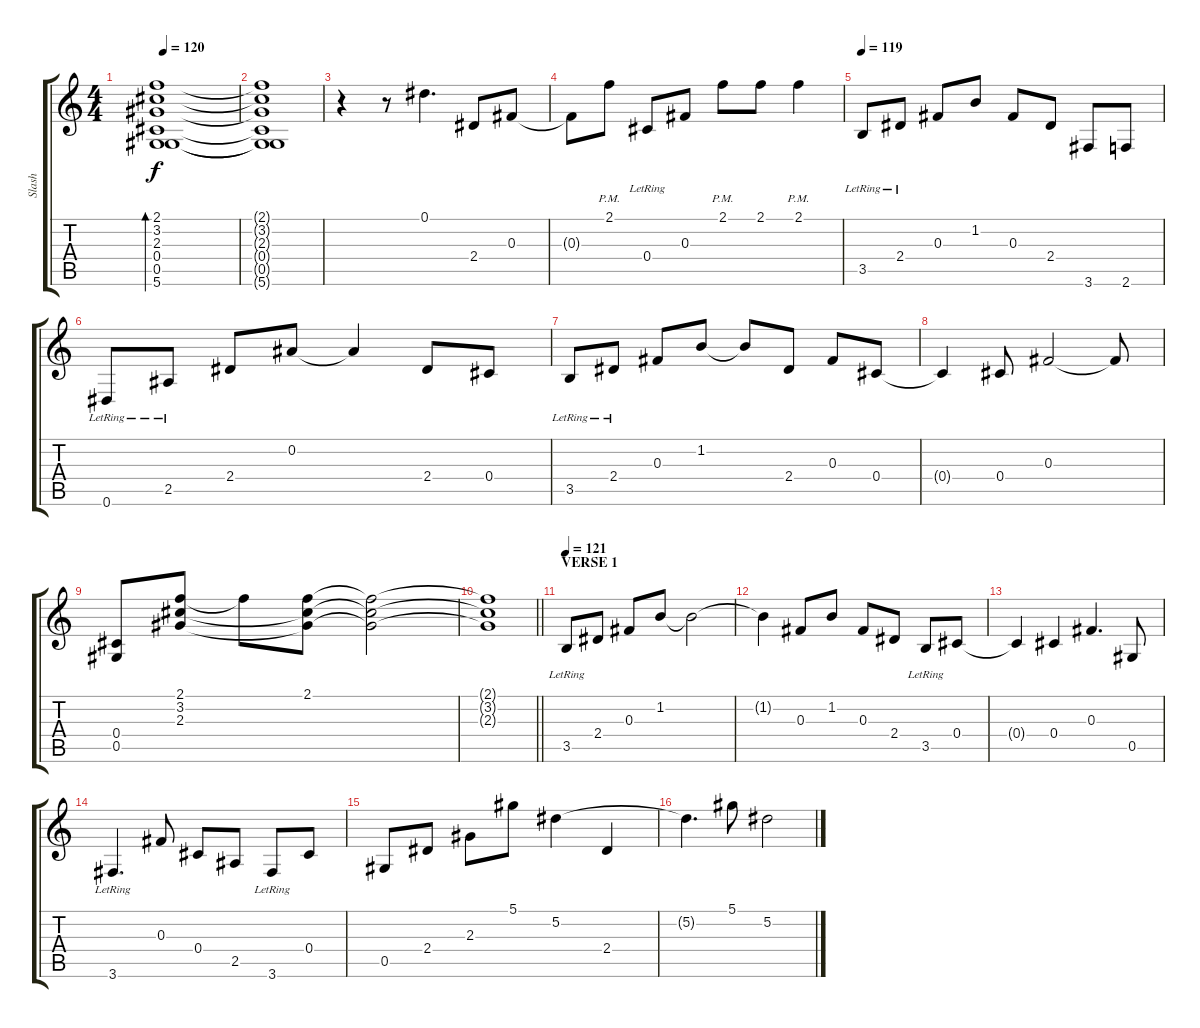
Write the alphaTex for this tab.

\track ("Slash" "Slash") {instrument acousticguitarsteel}
\staff {score tabs}
\tuning (Eb4 Bb3 Gb3 Db3 Ab2 Eb2) {hide}
\ts (4 4)
\tempo 120
\clef g2
\ks c
(2.1 3.2 2.3 0.4 0.5 5.6).1{bd 120 dy f} |
(2.1{t} 3.2{t} 2.3{t} 0.4{t} 0.5{t} 5.6{t}).1 |
r.4 r.8 0.1.4{d} 2.4.8 0.3.8 |
0.3{t}.8 2.1{pm}.8 0.4{lr}.8 0.3.8 2.1{pm}.8 2.1.8 2.1{pm}.4 |
\tempo 119
3.5{lr}.8 2.4{lr}.8 0.3.8 1.2.8 0.3.8 2.4.8 3.6.8 2.6.8 |
0.6{lr}.8 2.5{lr}.8 2.4.8 0.2.8 0.2{t}.4 2.4.8 0.4.8 |
3.5{lr}.8 2.4{lr}.8 0.3.8 1.2.8 1.2{t}.8 2.4.8 0.3.8 0.4.8 |
0.4{t}.4 0.4.8 0.3.2 0.3{t}.8 |
(0.4 0.5).8 (2.1 3.2 2.3).8 2.1{t}.8 (2.1 3.2{t} 2.3{t}).8 (2.1{t} 3.2{t} 2.3{t}).2 |
\barLineRight lightlight
(2.1{t} 3.2{t} 2.3{t}).1 |
\section ("" "VERSE 1")
\tempo 121
3.5{lr}.8 2.4.8 0.3.8 1.2.8 1.2{t}.2 |
1.2{t}.4 0.3.8 1.2.8 0.3.8 2.4.8 3.5{lr}.8 0.4.8 |
0.4{t}.4 0.4.4 0.3.4{d} 0.5.8 |
3.6{lr}.4{d} 0.3.8 0.4.8 2.5.8 3.6{lr}.8 0.4.8 |
0.5.8 2.4.8 2.3.8 5.1.8 5.2.4 2.4.4 |
5.2{t}.4{d} 5.1.8 5.2.2
